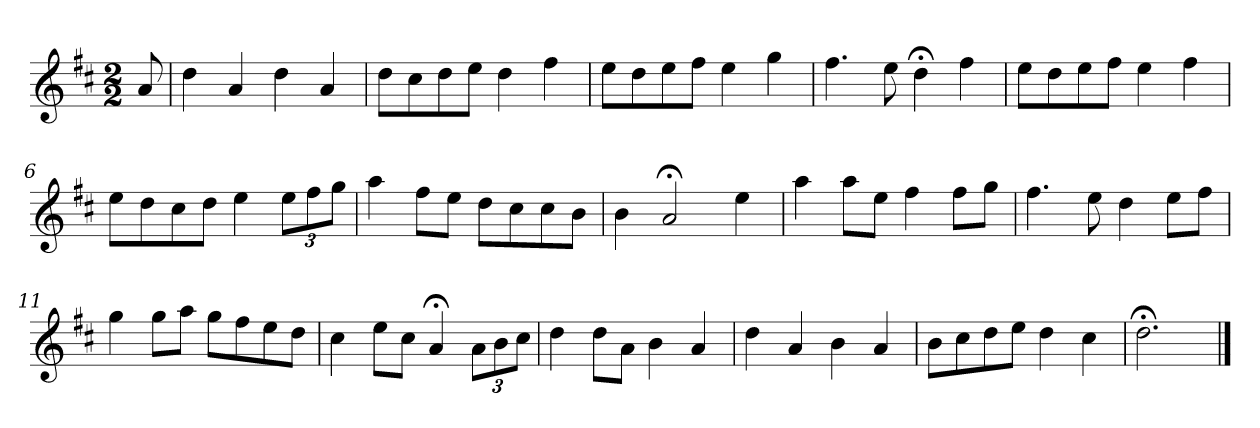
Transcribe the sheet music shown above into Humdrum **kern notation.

**kern
*part1
*staff1
*k[f#c#]
*D:
*M2/2
*MM120
=
8a
=1
4dd
4a
4dd
4a
=2
8ddL
8cc#
8dd
8eeJ
4dd
4ff#
=3
8eeL
8dd
8ee
8ff#J
4ee
4gg
=4
4.ff#
8ee
4dd;<
4ff#
=5
8eeL
8dd
8ee
8ff#J
4ee
4ff#
=6
8eeL
8dd
8cc#
8ddJ
4ee
12eeL
12ff#
12ggJ
=7
4aa
8ff#L
8eeJ
8ddL
8cc#
8cc#
8bJ
=8
4b
2a;<
4ee
=9
4aa
8aaL
8eeJ
4ff#
8ff#L
8ggJ
=10
4.ff#
8ee
4dd
8eeL
8ff#J
=11
4gg
8ggL
8aaJ
8ggL
8ff#
8ee
8ddJ
=12
4cc#
8eeL
8cc#J
4a;<
12aL
12b
12cc#J
=13
4dd
8ddL
8aJ
4b
4a
=14
4dd
4a
4b
4a
=15
8bL
8cc#
8dd
8eeJ
4dd
4cc#
=16
2.dd;<
==
*-
